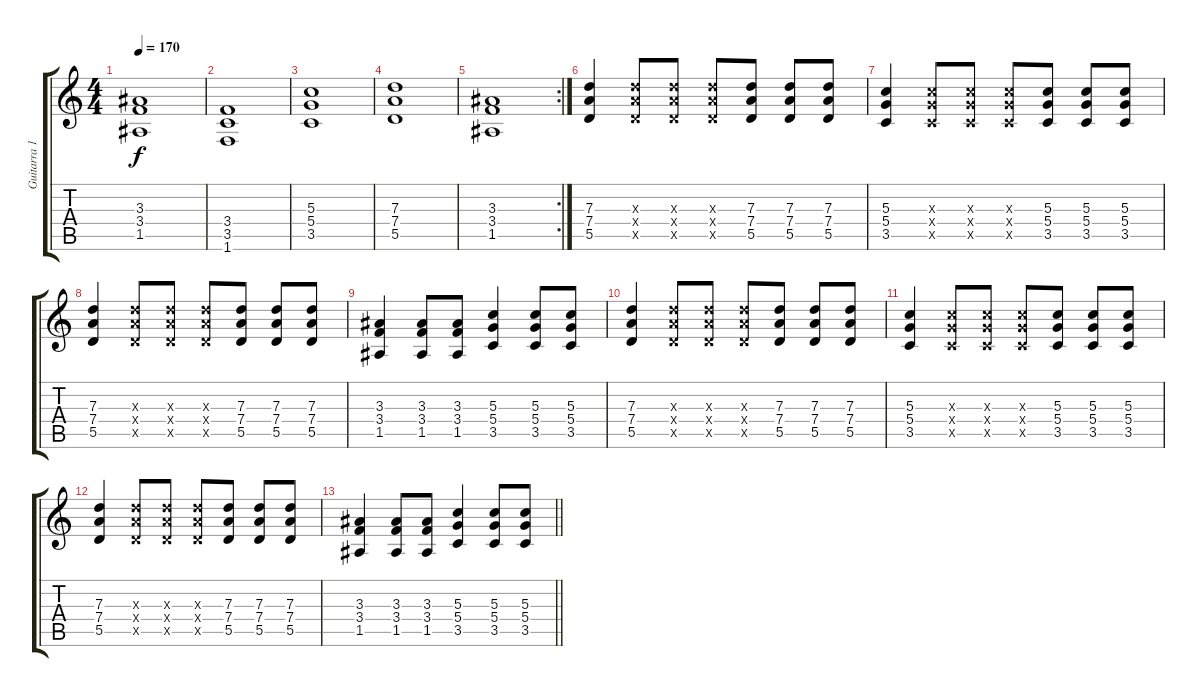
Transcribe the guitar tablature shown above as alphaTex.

\track ("Guitarra 1" "Guitarra 1") {instrument overdrivenguitar}
\staff {score tabs}
\tuning (E4 B3 G3 D3 A2 E2) {hide}
\ts (4 4)
\tempo 170
\clef g2
\ks c
(3.3 3.4 1.5).1{dy f} |
(3.4 3.5 1.6).1 |
(5.3 5.4 3.5).1 |
(7.3 7.4 5.5).1 |
\rc 2
(3.3 3.4 1.5).1 |
(7.3 7.4 5.5).4 (7.3{x} 7.4{x} 5.5{x}).8 (7.3{x} 7.4{x} 5.5{x}).8 (7.3{x} 7.4{x} 5.5{x}).8 (7.3 7.4 5.5).8 (7.3 7.4 5.5).8 (7.3 7.4 5.5).8 |
(5.3 5.4 3.5).4 (5.3{x} 5.4{x} 3.5{x}).8 (5.3{x} 5.4{x} 3.5{x}).8 (5.3{x} 5.4{x} 3.5{x}).8 (5.3 5.4 3.5).8 (5.3 5.4 3.5).8 (5.3 5.4 3.5).8 |
(7.3 7.4 5.5).4 (7.3{x} 7.4{x} 5.5{x}).8 (7.3{x} 7.4{x} 5.5{x}).8 (7.3{x} 7.4{x} 5.5{x}).8 (7.3 7.4 5.5).8 (7.3 7.4 5.5).8 (7.3 7.4 5.5).8 |
(3.3 3.4 1.5).4 (3.3 3.4 1.5).8 (3.3 3.4 1.5).8 (5.3 5.4 3.5).4 (5.3 5.4 3.5).8 (5.3 5.4 3.5).8 |
(7.3 7.4 5.5).4 (7.3{x} 7.4{x} 5.5{x}).8 (7.3{x} 7.4{x} 5.5{x}).8 (7.3{x} 7.4{x} 5.5{x}).8 (7.3 7.4 5.5).8 (7.3 7.4 5.5).8 (7.3 7.4 5.5).8 |
(5.3 5.4 3.5).4 (5.3{x} 5.4{x} 3.5{x}).8 (5.3{x} 5.4{x} 3.5{x}).8 (5.3{x} 5.4{x} 3.5{x}).8 (5.3 5.4 3.5).8 (5.3 5.4 3.5).8 (5.3 5.4 3.5).8 |
(7.3 7.4 5.5).4 (7.3{x} 7.4{x} 5.5{x}).8 (7.3{x} 7.4{x} 5.5{x}).8 (7.3{x} 7.4{x} 5.5{x}).8 (7.3 7.4 5.5).8 (7.3 7.4 5.5).8 (7.3 7.4 5.5).8 |
\barLineRight lightlight
(3.3 3.4 1.5).4 (3.3 3.4 1.5).8 (3.3 3.4 1.5).8 (5.3 5.4 3.5).4 (5.3 5.4 3.5).8 (5.3 5.4 3.5).8
